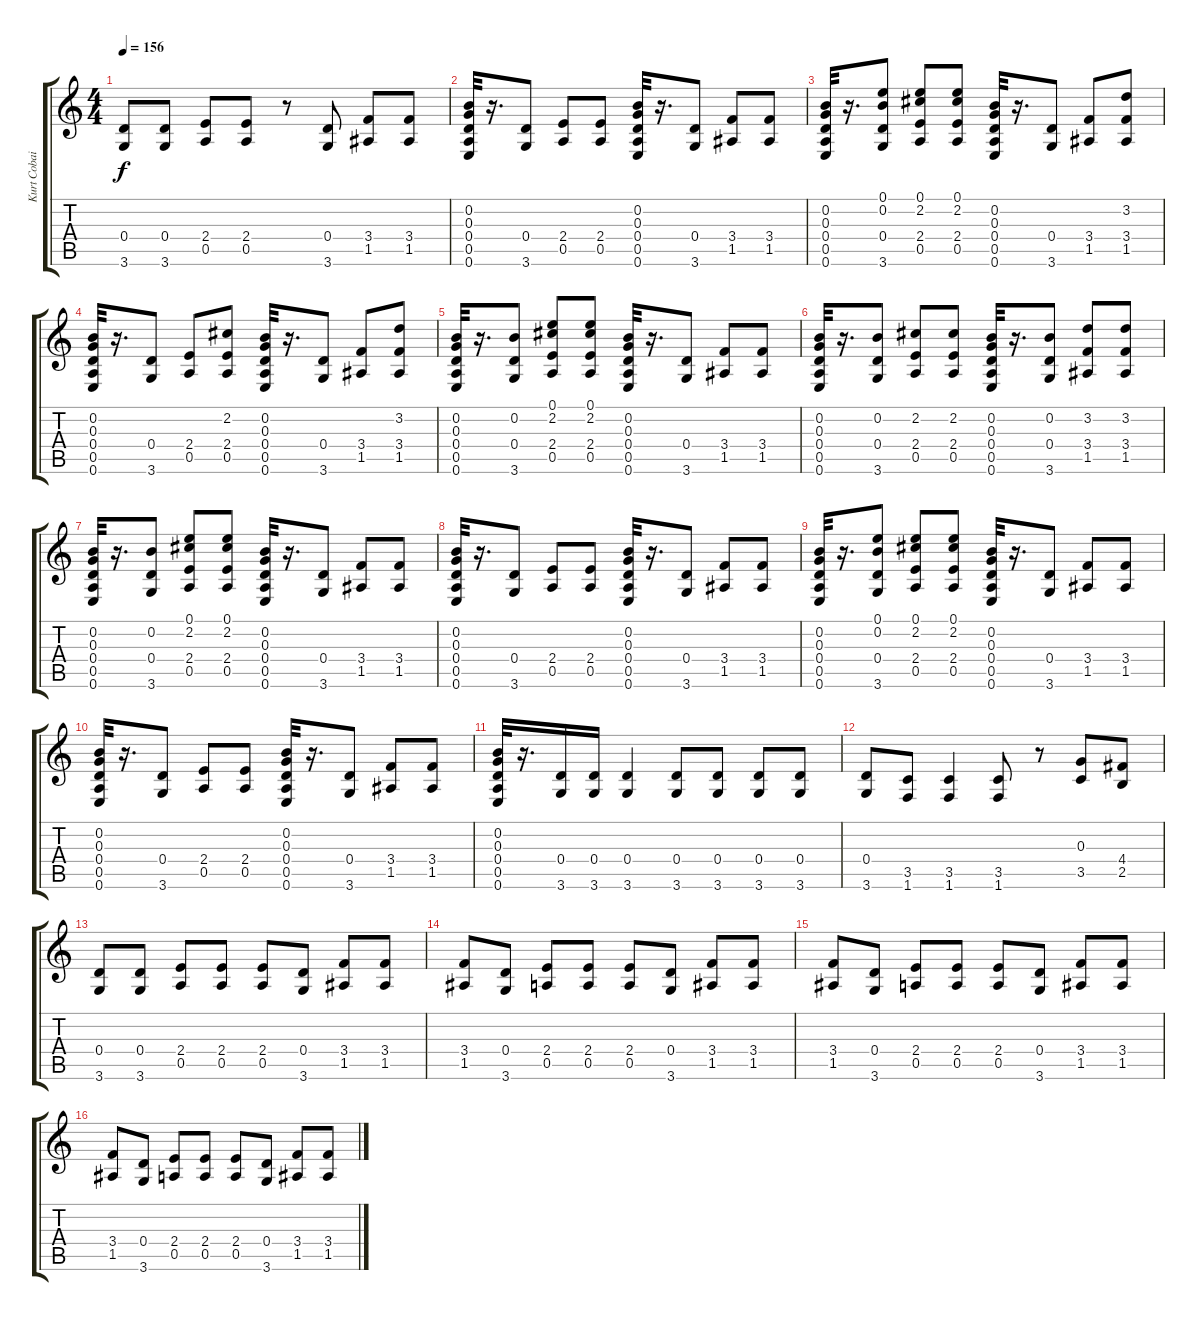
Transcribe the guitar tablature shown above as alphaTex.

\track ("Kurt Cobain" "Kurt Cobai") {instrument overdrivenguitar}
\staff {score tabs}
\tuning (E4 B3 G3 D3 A2 E2) {hide}
\ts (4 4)
\tempo 156
\clef g2
\ks c
(0.4 3.6).8{dy f} (0.4 3.6).8 (2.4 0.5).8 (2.4 0.5).8 r.8 (0.4 3.6).8 (3.4 1.5).8 (3.4 1.5).8 |
(0.2 0.3 0.4 0.5 0.6).32 r.16{d} (0.4 3.6).8 (2.4 0.5).8 (2.4 0.5).8 (0.2 0.3 0.4 0.5 0.6).32 r.16{d} (0.4 3.6).8 (3.4 1.5).8 (3.4 1.5).8 |
(0.2 0.3 0.4 0.5 0.6).32 r.16{d} (0.1 0.2 0.4 3.6).8 (0.1 2.2 2.4 0.5).8 (0.1 2.2 2.4 0.5).8 (0.2 0.3 0.4 0.5 0.6).32 r.16{d} (0.4 3.6).8 (3.4 1.5).8 (3.2 3.4 1.5).8 |
(0.2 0.3 0.4 0.5 0.6).32 r.16{d} (0.4 3.6).8 (2.4 0.5).8 (2.2 2.4 0.5).8 (0.2 0.3 0.4 0.5 0.6).32 r.16{d} (0.4 3.6).8 (3.4 1.5).8 (3.2 3.4 1.5).8 |
(0.2 0.3 0.4 0.5 0.6).32 r.16{d} (0.2 0.4 3.6).8 (0.1 2.2 2.4 0.5).8 (0.1 2.2 2.4 0.5).8 (0.2 0.3 0.4 0.5 0.6).32 r.16{d} (0.4 3.6).8 (3.4 1.5).8 (3.4 1.5).8 |
(0.2 0.3 0.4 0.5 0.6).32 r.16{d} (0.2 0.4 3.6).8 (2.2 2.4 0.5).8 (2.2 2.4 0.5).8 (0.2 0.3 0.4 0.5 0.6).32 r.16{d} (0.2 0.4 3.6).8 (3.2 3.4 1.5).8 (3.2 3.4 1.5).8 |
(0.2 0.3 0.4 0.5 0.6).32 r.16{d} (0.2 0.4 3.6).8 (0.1 2.2 2.4 0.5).8 (0.1 2.2 2.4 0.5).8 (0.2 0.3 0.4 0.5 0.6).32 r.16{d} (0.4 3.6).8 (3.4 1.5).8 (3.4 1.5).8 |
(0.2 0.3 0.4 0.5 0.6).32 r.16{d} (0.4 3.6).8 (2.4 0.5).8 (2.4 0.5).8 (0.2 0.3 0.4 0.5 0.6).32 r.16{d} (0.4 3.6).8 (3.4 1.5).8 (3.4 1.5).8 |
(0.2 0.3 0.4 0.5 0.6).32 r.16{d} (0.1 0.2 0.4 3.6).8 (0.1 2.2 2.4 0.5).8 (0.1 2.2 2.4 0.5).8 (0.2 0.3 0.4 0.5 0.6).32 r.16{d} (0.4 3.6).8 (3.4 1.5).8 (3.4 1.5).8 |
(0.2 0.3 0.4 0.5 0.6).32 r.16{d} (0.4 3.6).8 (2.4 0.5).8 (2.4 0.5).8 (0.2 0.3 0.4 0.5 0.6).32 r.16{d} (0.4 3.6).8 (3.4 1.5).8 (3.4 1.5).8 |
(0.2 0.3 0.4 0.5 0.6).32 r.16{d} (0.4 3.6).16 (0.4 3.6).16 (0.4 3.6).4 (0.4 3.6).8 (0.4 3.6).8 (0.4 3.6).8 (0.4 3.6).8 |
(0.4 3.6).8 (3.5 1.6).8 (3.5 1.6).4 (3.5 1.6).8 r.8 (0.3 3.5).8 (4.4 2.5).8 |
(0.4 3.6).8 (0.4 3.6).8 (2.4 0.5).8 (2.4 0.5).8 (2.4 0.5).8 (0.4 3.6).8 (3.4 1.5).8 (3.4 1.5).8 |
(3.4 1.5).8 (0.4 3.6).8 (2.4 0.5).8 (2.4 0.5).8 (2.4 0.5).8 (0.4 3.6).8 (3.4 1.5).8 (3.4 1.5).8 |
(3.4 1.5).8 (0.4 3.6).8 (2.4 0.5).8 (2.4 0.5).8 (2.4 0.5).8 (0.4 3.6).8 (3.4 1.5).8 (3.4 1.5).8 |
(3.4 1.5).8 (0.4 3.6).8 (2.4 0.5).8 (2.4 0.5).8 (2.4 0.5).8 (0.4 3.6).8 (3.4 1.5).8 (3.4 1.5).8
